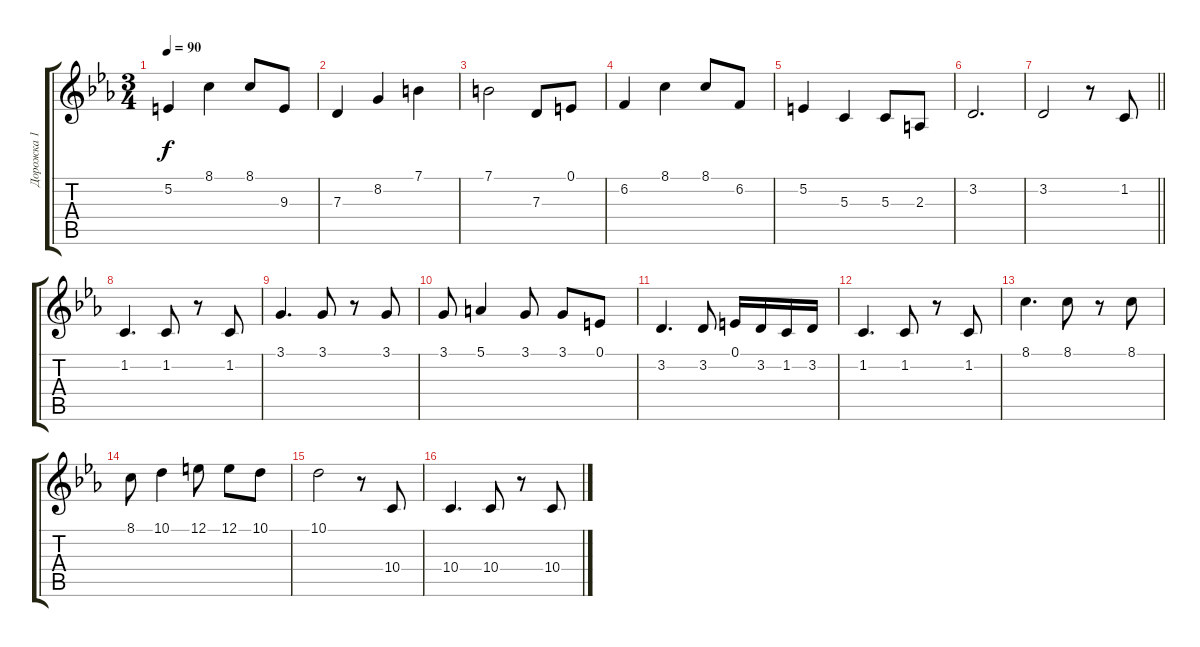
\track ("Дорожка 1" "Дорожка 1") {instrument acousticgrandpiano}
\staff {score tabs}
\tuning (E4 B3 G3 D3 A2 E2) {hide}
\ts (3 4)
\tempo 90
\clef g2
\ks cminor
5.2.4{dy f} 8.1.4 8.1.8 9.3.8 |
7.3.4 8.2.4 7.1.4 |
7.1.2 7.3.8 0.1.8 |
6.2.4 8.1.4 8.1.8 6.2.8 |
5.2.4 5.3.4 5.3.8 2.3.8 |
3.2.2{d} |
\barLineRight lightlight
3.2.2 r.8 1.2.8 |
1.2.4{d} 1.2.8 r.8 1.2.8 |
3.1.4{d} 3.1.8 r.8 3.1.8 |
3.1.8 5.1.4 3.1.8 3.1.8 0.1.8 |
3.2.4{d} 3.2.8 0.1.16 3.2.16 1.2.16 3.2.16 |
1.2.4{d} 1.2.8 r.8 1.2.8 |
8.1.4{d} 8.1.8 r.8 8.1.8 |
8.1.8 10.1.4 12.1.8 12.1.8 10.1.8 |
10.1.2 r.8 10.4.8 |
10.4.4{d} 10.4.8 r.8 10.4.8
